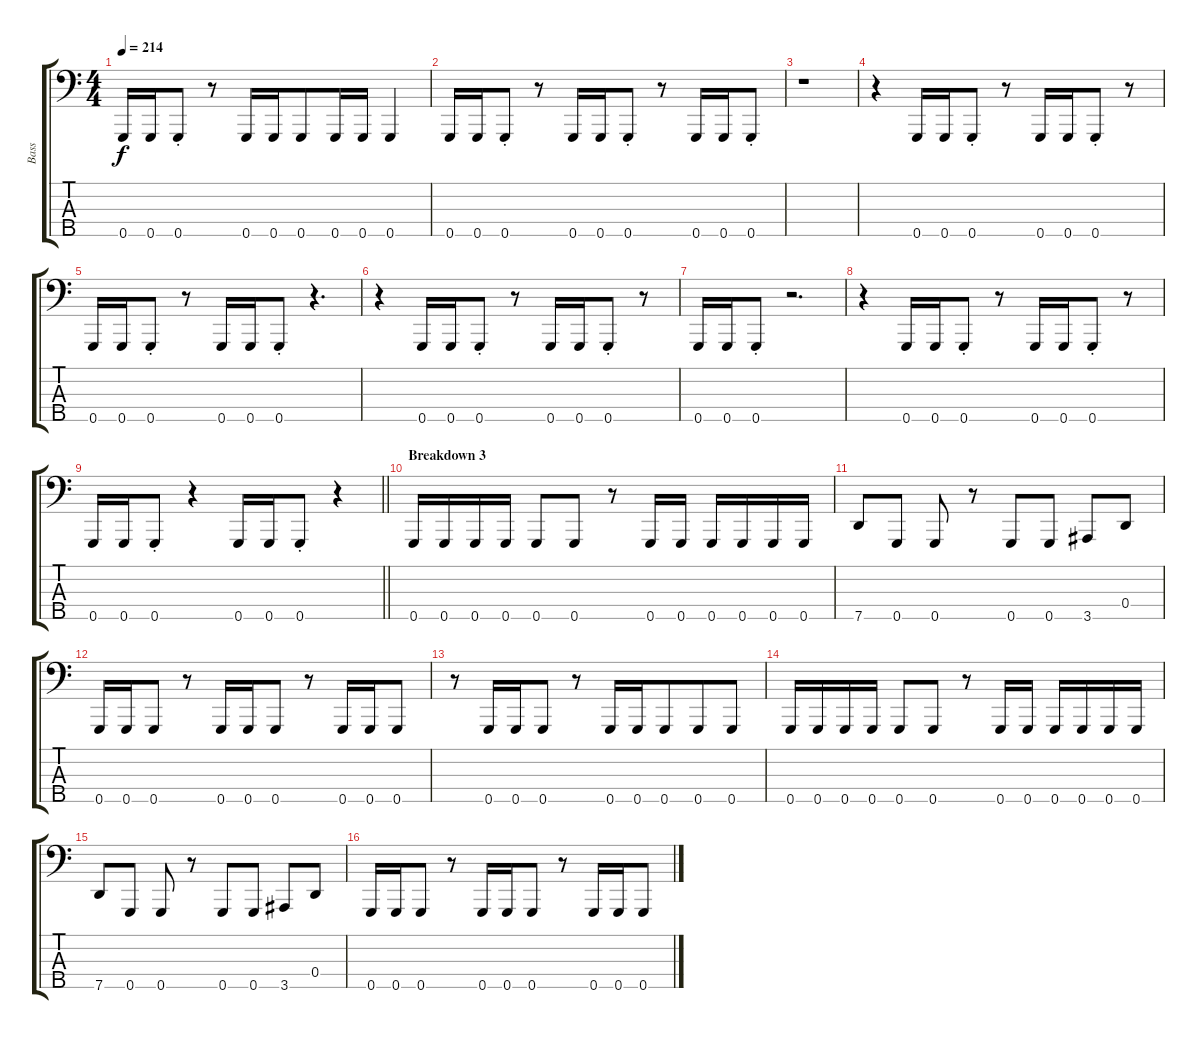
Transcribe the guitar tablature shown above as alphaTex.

\track ("Bass" "Bass") {instrument electricbasspick}
\staff {score tabs}
\tuning (F2 C2 G1 D1 G0) {hide}
\ts (4 4)
\tempo 214
\clef f4
\ks c
0.5.16{dy f} 0.5.16{beam merge} 0.5{st}.8 r.8 0.5.16 0.5.16{beam merge} 0.5.8 0.5.16 0.5.16{beam merge} 0.5.4 |
0.5.16 0.5.16{beam merge} 0.5{st}.8 r.8 0.5.16 0.5.16{beam merge} 0.5{st}.8 r.8 0.5.16 0.5.16{beam merge} 0.5{st}.8 |
r.1 |
r.4 0.5.16 0.5.16{beam merge} 0.5{st}.8 r.8 0.5.16 0.5.16{beam merge} 0.5{st}.8 r.8 |
0.5.16 0.5.16{beam merge} 0.5{st}.8 r.8 0.5.16 0.5.16{beam merge} 0.5{st}.8 r.4{d} |
r.4 0.5.16 0.5.16{beam merge} 0.5{st}.8 r.8 0.5.16 0.5.16{beam merge} 0.5{st}.8 r.8 |
0.5.16 0.5.16{beam merge} 0.5{st}.8 r.2{d} |
r.4 0.5.16 0.5.16{beam merge} 0.5{st}.8 r.8 0.5.16 0.5.16{beam merge} 0.5{st}.8 r.8 |
\barLineRight lightlight
0.5.16 0.5.16{beam merge} 0.5{st}.8 r.4 0.5.16 0.5.16{beam merge} 0.5{st}.8 r.4 |
\section ("" "Breakdown 3")
0.5.16 0.5.16 0.5.16 0.5.16 0.5.8 0.5.8 r.8 0.5.16 0.5.16 0.5.16 0.5.16 0.5.16 0.5.16 |
7.5.8 0.5.8 0.5.8 r.8 0.5.8 0.5.8 3.5.8 0.4.8 |
0.5.16 0.5.16{beam merge} 0.5.8 r.8 0.5.16 0.5.16{beam merge} 0.5.8 r.8 0.5.16 0.5.16{beam merge} 0.5.8 |
r.8 0.5.16 0.5.16{beam merge} 0.5.8 r.8 0.5.16 0.5.16{beam merge} 0.5.8{beam merge} 0.5.8{beam merge} 0.5.8 |
0.5.16 0.5.16 0.5.16 0.5.16 0.5.8 0.5.8 r.8 0.5.16 0.5.16 0.5.16 0.5.16 0.5.16 0.5.16 |
7.5.8 0.5.8 0.5.8 r.8 0.5.8 0.5.8 3.5.8 0.4.8 |
0.5.16 0.5.16{beam merge} 0.5.8 r.8 0.5.16 0.5.16{beam merge} 0.5.8 r.8 0.5.16 0.5.16{beam merge} 0.5.8
